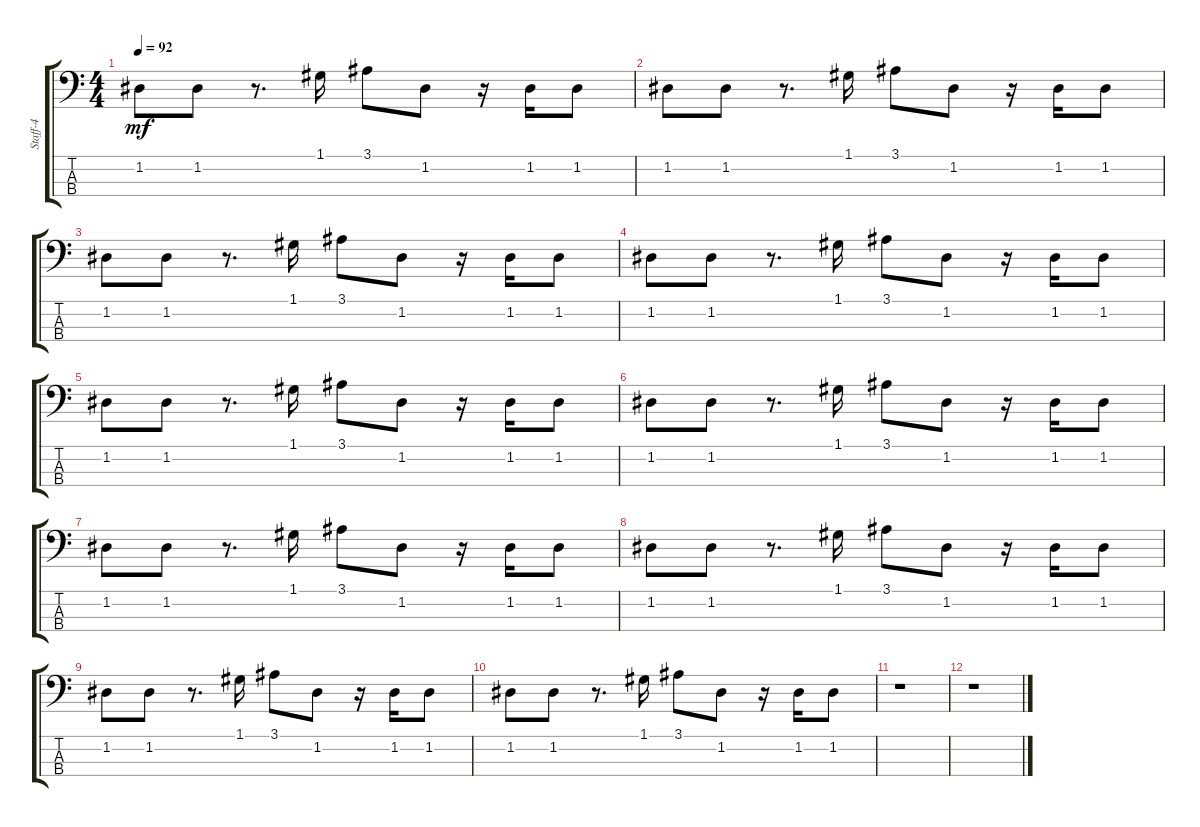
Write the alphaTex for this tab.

\track ("Staff-4" "Staff-4") {instrument electricguitarjazz}
\staff {score tabs}
\tuning (G2 D2 A1 E1) {hide}
\ts (4 4)
\tempo 92
\clef f4
\ks c
1.2.8{dy mf} 1.2.8 r.8{d} 1.1.16 3.1.8 1.2.8 r.16 1.2.16 1.2.8 |
1.2.8 1.2.8 r.8{d} 1.1.16 3.1.8 1.2.8 r.16 1.2.16 1.2.8 |
1.2.8 1.2.8 r.8{d} 1.1.16 3.1.8 1.2.8 r.16 1.2.16 1.2.8 |
1.2.8 1.2.8 r.8{d} 1.1.16 3.1.8 1.2.8 r.16 1.2.16 1.2.8 |
1.2.8 1.2.8 r.8{d} 1.1.16 3.1.8 1.2.8 r.16 1.2.16 1.2.8 |
1.2.8 1.2.8 r.8{d} 1.1.16 3.1.8 1.2.8 r.16 1.2.16 1.2.8 |
1.2.8 1.2.8 r.8{d} 1.1.16 3.1.8 1.2.8 r.16 1.2.16 1.2.8 |
1.2.8 1.2.8 r.8{d} 1.1.16 3.1.8 1.2.8 r.16 1.2.16 1.2.8 |
1.2.8 1.2.8 r.8{d} 1.1.16 3.1.8 1.2.8 r.16 1.2.16 1.2.8 |
1.2.8 1.2.8 r.8{d} 1.1.16 3.1.8 1.2.8 r.16 1.2.16 1.2.8 |
r.1 |
r.1
